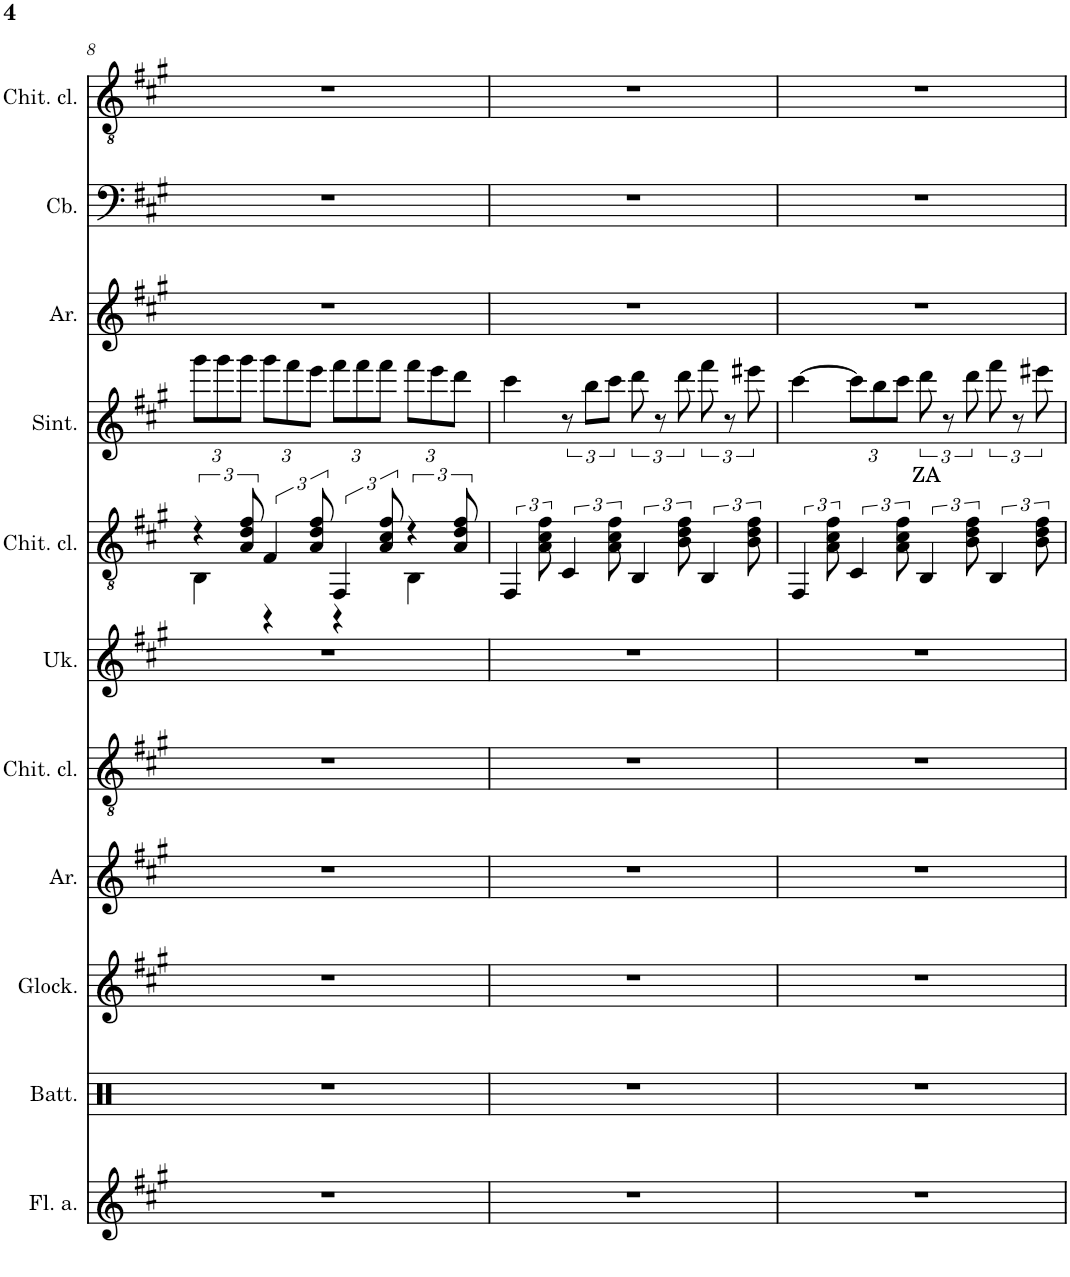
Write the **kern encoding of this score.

**kern	**kern	**kern	**kern	**kern	**kern	**kern	**kern	**text	**kern	**kern	**kern
*part11	*part10	*part9	*part8	*part7	*part6	*part5	*part4	*part4	*part3	*part2	*part1
*staff11	*staff10	*staff9	*staff8	*staff7	*staff6	*staff5	*staff4	*staff4	*staff3	*staff2	*staff1
*I"Flauto contralto in Sol	*I"Batteria	*I"Glockenspiel	*I"Archi	*I"Chitarra acustica	*I"Ukulele	*I"Chitarra 7-corde	*I"Sintetizzatore Sine	*	*I"Archi	*I"Contrabbasso	*I"Chitarra classica, Simmo 'e Napule paisa'
*I'Fl. a.	*I'Batt.	*I'Glock.	*I'Ar.	*	*I'Uk.	*	*I'Sint.	*	*I'Ar.	*I'Cb.	*I'Chit. cl.
!!LO:PB:g=z
*clefG2	*clefX	*clefG2	*clefG2	*clefGv2	*clefG2	*clefGv2	*clefG2	*	*clefG2	*clefF4	*clefGv2
*Trd3c5	*	*Trd-14c-24	*	*	*	*	*	*	*	*Trd7c12	*
*k[f#c#g#]	*k[]	*k[f#c#g#]	*k[f#c#g#]	*k[f#c#g#]	*k[f#c#g#]	*k[f#c#g#]	*k[f#c#g#]	*	*k[f#c#g#]	*k[f#c#g#]	*k[f#c#g#]
*M4/4	*M4/4	*M4/4	*M4/4	*M4/4	*M4/4	*M4/4	*M4/4	*	*M4/4	*M4/4	*M4/4
=8	=8	=8	=8	=8	=8	=8	=8	=8	=8	=8	=8
*	*	*	*	*	*	*^	*	*	*	*	*
*	*	*	*	*	*	*	*	*Xbrackettup	*	*	*	*
1r	1r	1r	1r	1r	1r	6r	4BB\	12ggg#\L	.	1r	1r	1r
.	.	.	.	.	.	.	.	12ggg#\	.	.	.	.
.	.	.	.	.	.	12A/ 12d/ 12f#/	.	12ggg#\J	.	.	.	.
.	.	.	.	.	.	6F#/	4r	12ggg#\L	.	.	.	.
.	.	.	.	.	.	.	.	12fff#\	.	.	.	.
.	.	.	.	.	.	12A/ 12d/ 12f#/	.	12eee\J	.	.	.	.
.	.	.	.	.	.	6FF#/	4r	12fff#\L	.	.	.	.
.	.	.	.	.	.	.	.	12fff#\	.	.	.	.
.	.	.	.	.	.	12A/ 12c#/ 12f#/	.	12fff#\J	.	.	.	.
.	.	.	.	.	.	6r	4BB\	12fff#\L	.	.	.	.
.	.	.	.	.	.	.	.	12eee\	.	.	.	.
.	.	.	.	.	.	12A/ 12d/ 12f#/	.	12ddd\J	.	.	.	.
*	*	*	*	*	*	*v	*v	*	*	*	*	*
=9	=9	=9	=9	=9	=9	=9	=9	=9	=9	=9	=9
1r	1r	1r	1r	1r	1r	6FF#/	4ccc#\	.	1r	1r	1r
.	.	.	.	.	.	12A\ 12c#\ 12f#\	.	.	.	.	.
*	*	*	*	*	*	*	*brackettup	*	*	*	*
.	.	.	.	.	.	6C#/	12r	.	.	.	.
.	.	.	.	.	.	.	12bb\L	.	.	.	.
.	.	.	.	.	.	12A\ 12c#\ 12f#\	12ccc#\J	.	.	.	.
.	.	.	.	.	.	6BB/	12ddd\	.	.	.	.
.	.	.	.	.	.	.	12r	.	.	.	.
.	.	.	.	.	.	12B\ 12d\ 12f#\	12ddd\	.	.	.	.
.	.	.	.	.	.	6BB/	12fff#\	.	.	.	.
.	.	.	.	.	.	.	12r	.	.	.	.
.	.	.	.	.	.	12B\ 12d\ 12f#\	12eee#X\	.	.	.	.
=10	=10	=10	=10	=10	=10	=10	=10	=10	=10	=10	=10
1r	1r	1r	1r	1r	1r	6FF#/	[4ccc#\	.	1r	1r	1r
.	.	.	.	.	.	12A\ 12c#\ 12f#\	.	.	.	.	.
*	*	*	*	*	*	*	*Xbrackettup	*	*	*	*
.	.	.	.	.	.	6C#/	12ccc#\L]	.	.	.	.
.	.	.	.	.	.	.	12bb\	.	.	.	.
.	.	.	.	.	.	12A\ 12c#\ 12f#\	12ccc#\J	.	.	.	.
*	*	*	*	*	*	*	*brackettup	*	*	*	*
!	!	!	!	!	!	!	!	!LO:LY:b	!	!	!
.	.	.	.	.	.	6BB/	12ddd\	ZA	.	.	.
.	.	.	.	.	.	.	12r	.	.	.	.
.	.	.	.	.	.	12B\ 12d\ 12f#\	12ddd\	.	.	.	.
.	.	.	.	.	.	6BB/	12fff#\	.	.	.	.
.	.	.	.	.	.	.	12r	.	.	.	.
.	.	.	.	.	.	12B\ 12d\ 12f#\	12eee#X\	.	.	.	.
=	=	=	=	=	=	=	=	=	=	=	=
*-	*-	*-	*-	*-	*-	*-	*-	*-	*-	*-	*-
